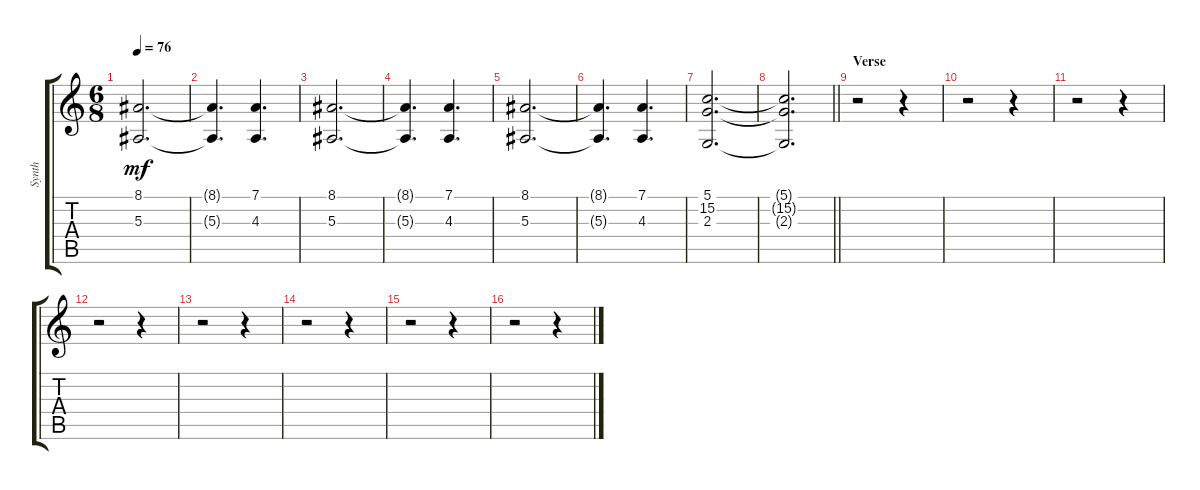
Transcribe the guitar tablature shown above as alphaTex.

\track ("Synth" "Synth") {instrument synthstrings1}
\staff {score tabs}
\tuning (D4 A3 F3 C3 G2 C2) {hide}
\ts (6 8)
\tempo 76
\clef g2
\ks c
(8.1 5.3).2{d dy mf} |
(8.1{t} 5.3{t}).4{d} (7.1 4.3).4{d} |
(8.1 5.3).2{d} |
(8.1{t} 5.3{t}).4{d} (7.1 4.3).4{d} |
(8.1 5.3).2{d} |
(8.1{t} 5.3{t}).4{d} (7.1 4.3).4{d} |
(5.1 15.2 2.3).2{d} |
\barLineRight lightlight
(5.1{t} 15.2{t} 2.3{t}).2{d} |
\section ("" "Verse")
r.2 r.4 |
r.2 r.4 |
r.2 r.4 |
r.2 r.4 |
r.2 r.4 |
r.2 r.4 |
r.2 r.4 |
r.2 r.4
